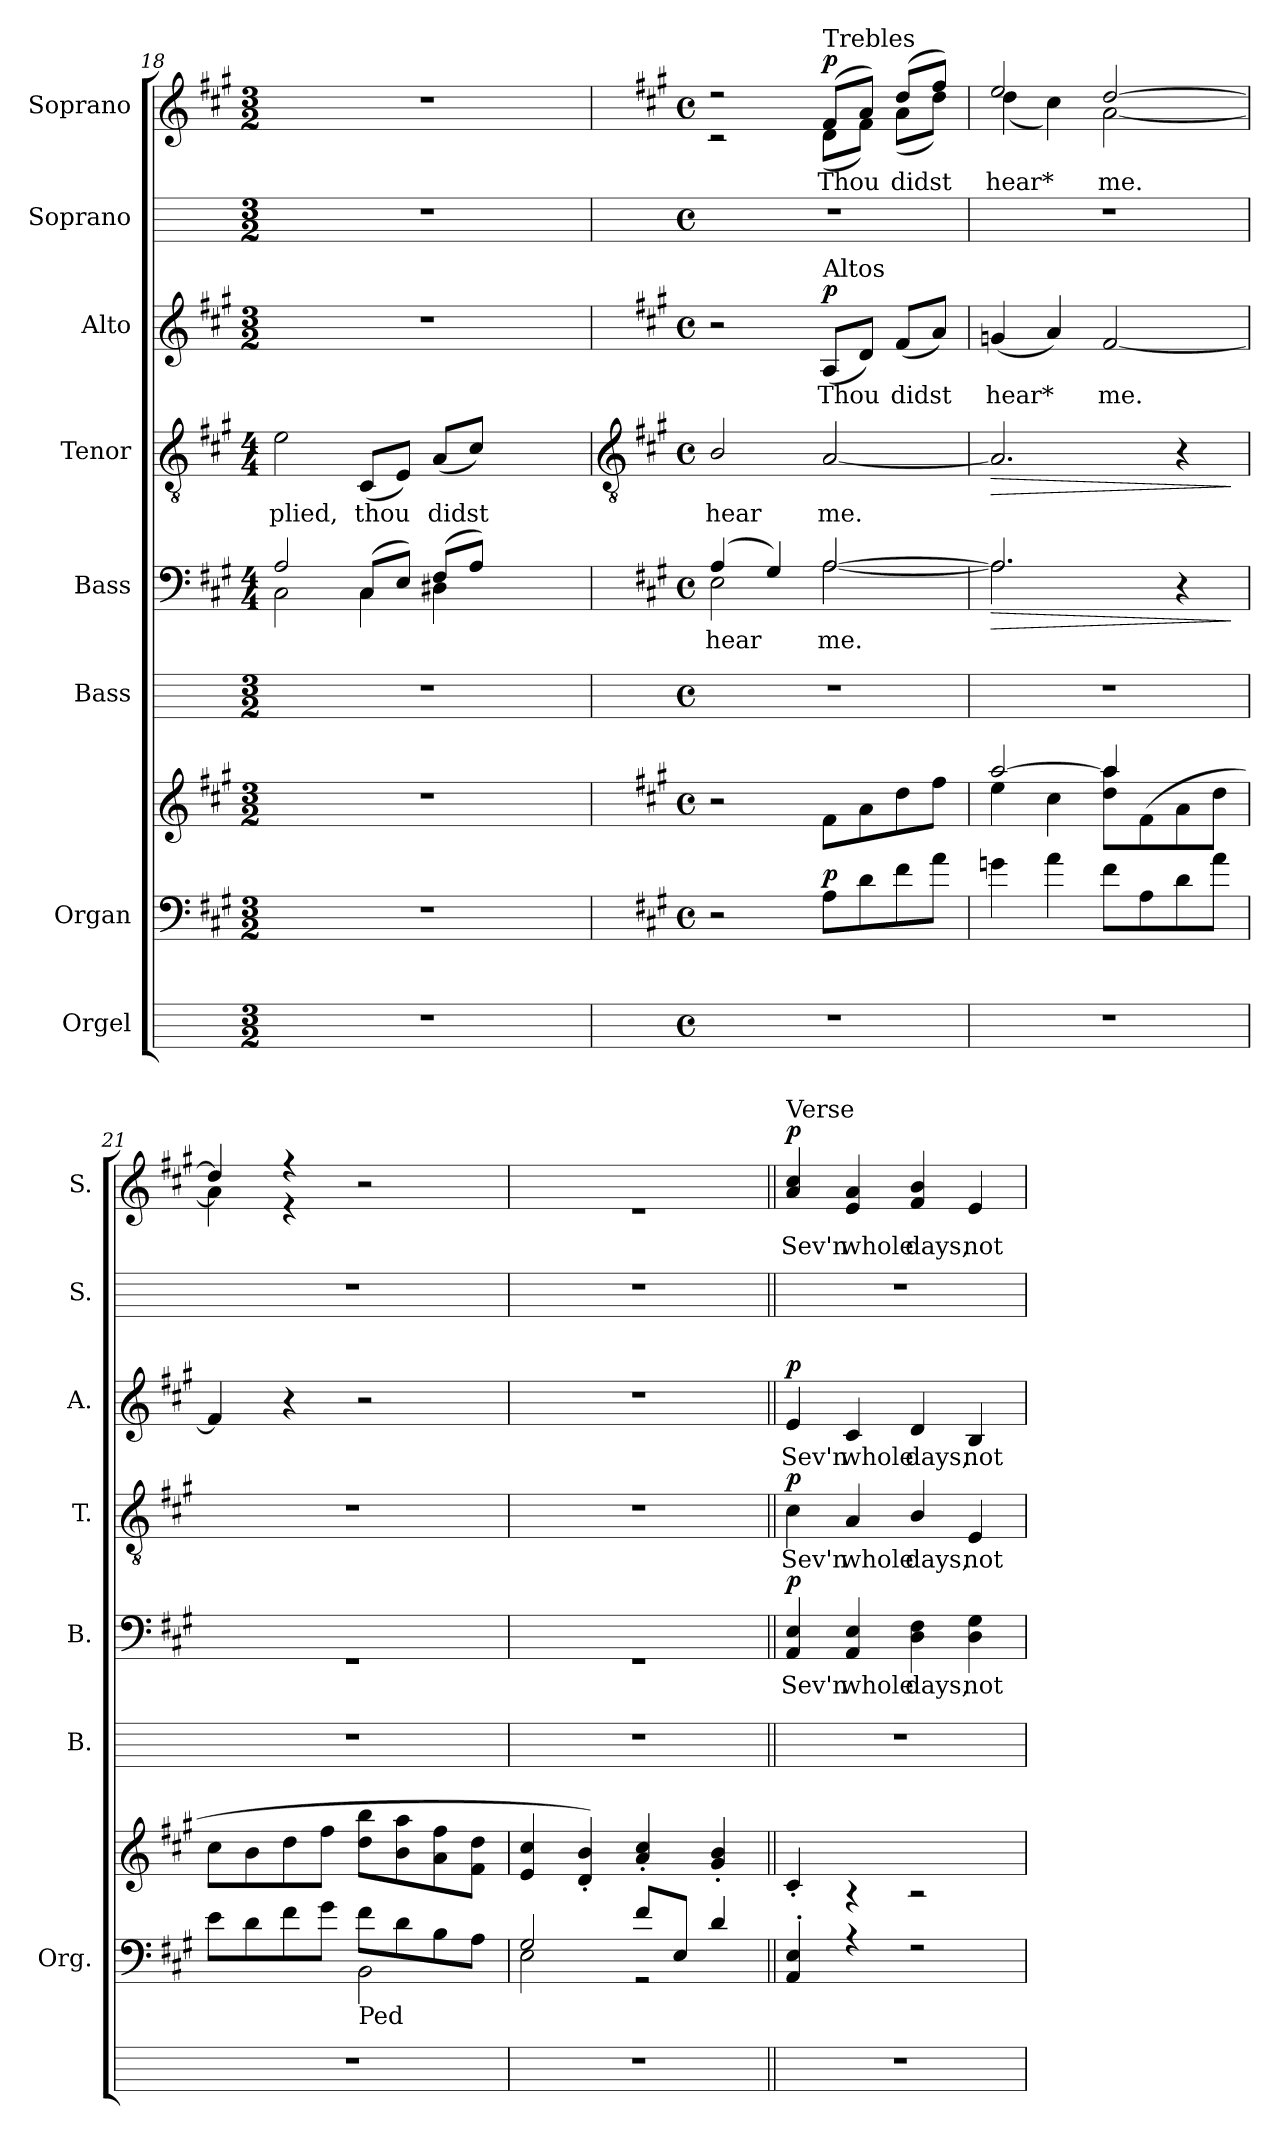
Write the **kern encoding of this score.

**kern	**kern	**kern	**dynam	**kern	**kern	**text	**dynam	**kern	**text	**dynam	**kern	**text	**dynam	**kern	**kern	**text	**dynam
*part8	*part7	*part7	*part7	*part6	*part5	*part5	*part5	*part4	*part4	*part4	*part3	*part3	*part3	*part2	*part1	*part1	*part1
*staff9	*staff8	*staff7	*staff7/8	*staff6	*staff5	*staff5	*staff5	*staff4	*staff4	*staff4	*staff3	*staff3	*staff3	*staff2	*staff1	*staff1	*staff1
*I"Orgel	*I"Organ	*	*	*I"Bass	*I"Bass	*	*	*I"Tenor	*	*	*I"Alto	*	*	*I"Soprano	*I"Soprano	*	*
*	*I'Org.	*	*	*I'B.	*I'B.	*	*	*I'T.	*	*	*I'A.	*	*	*I'S.	*I'S.	*	*
*	*clefF4	*clefG2	*	*	*clefF4	*	*	*clefGv2	*	*	*clefG2	*	*	*	*clefG2	*	*
*	*k[f#c#g#]	*k[f#c#g#]	*	*	*k[f#c#g#]	*	*	*k[f#c#g#]	*	*	*k[f#c#g#]	*	*	*	*k[f#c#g#]	*	*
*	*A:	*A:	*	*	*A:	*	*	*A:	*	*	*A:	*	*	*	*A:	*	*
*M3/2	*M3/2	*M3/2	*	*M3/2	*M4/4	*	*	*M4/4	*	*	*M3/2	*	*	*M3/2	*M3/2	*	*
=18	=18	=18	=18	=18	=18	=18	=18	=18	=18	=18	=18	=18	=18	=18	=18	=18	=18
*	*	*	*	*	*^	*	*	*	*	*	*	*	*	*	*	*	*
!	!	!	!	!	!	!	!	!	!	!LO:LY:b	!	!	!	!	!	!	!	!
1.r	1.r	1.r	.	1.r	2A/	2C#\	.	.	2e	-plied,	.	1.r	.	.	1.r	1.r	.	.
!	!	!	!	!	!	!	!	!	!	!LO:LY:b	!	!	!	!	!	!	!	!
.	.	.	.	.	(>8C#/L	4C#\	.	.	(<8C#L	thou	.	.	.	.	.	.	.	.
.	.	.	.	.	8E/J)	.	.	.	8EJ)	.	.	.	.	.	.	.	.	.
!	!	!	!	!	!	!	!	!	!	!LO:LY:b	!	!	!	!	!	!	!	!
.	.	.	.	.	(>8F#/L	4D#X\	.	.	(<8A/L	didst	.	.	.	.	.	.	.	.
.	.	.	.	.	8A/J)	.	.	.	8c#/J)	.	.	.	.	.	.	.	.	.
.	.	.	.	.	2ryy	2ryy	.	.	2ryy	.	.	.	.	.	.	.	.	.
!!LO:LB:g=z
=19	=19	=19	=19	=19	=19	=19	=19	=19	=19	=19	=19	=19	=19	=19	=19	=19	=19	=19
*	*	*	*	*	*	*	*	*	*clefGv2	*	*	*	*	*	*	*	*	*
*	*k[f#c#g#]	*k[f#c#g#]	*	*	*	*	*	*	*	*	*	*k[f#c#g#]	*	*	*	*k[f#c#g#]	*	*
*	*A:	*A:	*	*	*	*	*	*	*	*	*	*A:	*	*	*	*A:	*	*
*M4/4	*M4/4	*M4/4	*	*M4/4	*M4/4	*	*	*	*M4/4	*	*	*M4/4	*	*	*M4/4	*M4/4	*	*
*met(c)	*met(c)	*met(c)	*	*met(c)	*met(c)	*	*	*	*met(c)	*	*	*met(c)	*	*	*met(c)	*met(c)	*	*
*	*^	*^	*	*	*	*	*	*	*	*	*	*	*	*	*	*	*	*
!	!	!	!	!	!	!	!	!	!LO:LY:b	!	!	!LO:LY:b	!	!	!	!	!	!	!	!
*	*	*	*	*	*	*	*	*	*	*	*	*	*	*	*	*	*	*^	*	*
1r	2r	2ryy	2ryy	2r	.	1r	(>4A/	2E\	hear	.	2B/	hear	.	2r	.	.	1r	2r	2r	.	.
.	.	.	.	.	.	.	4G#/)	.	.	.	.	.	.	.	.	.	.	.	.	.	.
!	!	!	!	!	!	!	!	!	!	!	!	!	!	!	!	!	!	!LO:TX:a:t=Trebles	!	!	!
!	!	!	!	!	!	!	!	!	!	!	!	!	!	!LO:TX:a:t=Altos	!	!	!	!	!	!	!
!	!	!	!	!	!LO:DY:a=2	!	!	!	!LO:LY:b	!	!	!LO:LY:b	!	!	!LO:LY:b	!LO:DY:b	!	!	!	!LO:LY:b	!LO:DY:b
.	8A\L	8ryy	8ryy	8f#\L	p	.	[2A/	[2A\	me.	.	[2A	me.	.	(<8AL	Thou	p	.	(>8f#/L	(<8d\L	Thou	p
.	8d\	4.ryy	4.ryy	8a\	.	.	.	.	.	.	.	.	.	8dJ)	.	.	.	8a/J)	8f#\J)	.	.
!	!	!	!	!	!	!	!	!	!	!	!	!	!	!	!LO:LY:b	!	!	!	!	!LO:LY:b	!
.	8f#\	.	.	8dd\	.	.	.	.	.	.	.	.	.	(<8f#L	didst	.	.	(>8dd/L	(<8a\L	didst	.
.	8a\J	.	.	8ff#\J	.	.	.	.	.	.	.	.	.	8aJ)	.	.	.	8ff#/J)	8dd\J)	.	.
=20	=20	=20	=20	=20	=20	=20	=20	=20	=20	=20	=20	=20	=20	=20	=20	=20	=20	=20	=20	=20	=20
!	!	!	!	!	!	!	!	!	!	!LO:HP:b	!	!	!LO:HP:b	!	!LO:LY:b	!	!	!	!	!LO:LY:b	!
1r	4gn\	1ryy	[2aa/	4ee\	.	1r	2.A/]	2.A\]	.	>	2.A]	.	>	(<4gn	hear*	.	1r	2ee/	(<4dd\	hear*	.
.	4a\	.	.	4cc#\	.	.	.	.	.	.	.	.	.	4a)	.	.	.	.	4cc#\)	.	.
!	!	!	!	!	!	!	!	!	!	!	!	!	!	!	!LO:LY:b	!	!	!	!	!LO:LY:b	!
.	8f#\L	.	4aa/]	8dd\ 8aa\L	.	.	.	.	.	.	.	.	.	[2f#	me.	.	.	[2dd/	[2a\	me.	.
.	8A\	.	.	(>8f#\	.	.	.	.	.	.	.	.	.	.	.	.	.	.	.	.	.
.	8d\	.	4ryy	8a\	.	.	4r	4ryy	.	.	4r	.	.	.	.	.	.	.	.	.	.
.	8a\J	.	.	8dd\J	.	.	.	.	.	.	.	.	.	.	.	.	.	.	.	.	.
*	*v	*v	*	*	*	*	*v	*v	*	*	*	*	*	*	*	*	*	*v	*v	*	*
*	*	*v	*v	*	*	*	*	*	*	*	*	*	*	*	*	*	*	*
.	.	.	.	.	.	.	]	.	.	]	.	.	.	.	.	.	.
=21	=21	=21	=21	=21	=21	=21	=21	=21	=21	=21	=21	=21	=21	=21	=21	=21	=21
*	*^	*^	*	*	*^	*	*	*	*	*	*	*	*	*	*^	*	*
1r	8e\L	2ryy	1ryy	8cc#\L	.	1r	1ryy	1r	.	.	1r	.	.	4f#]	.	.	1r	4dd/]	4a\]	.	.
.	8d\	.	.	8b\	.	.	.	.	.	.	.	.	.	.	.	.	.	.	.	.	.
.	8f#\	.	.	8dd\	.	.	.	.	.	.	.	.	.	4r	.	.	.	4r	4r	.	.
.	8g#\J	.	.	8ff#\J	.	.	.	.	.	.	.	.	.	.	.	.	.	.	.	.	.
!	!LO:TX:b:t=Ped	!	!	!	!	!	!	!	!	!	!	!	!	!	!	!	!	!	!	!	!
.	8f#\L	(>2BB\	.	8dd\ 8bb\L	.	.	.	.	.	.	.	.	.	2r	.	.	.	2ryy	2r	.	.
.	8d\	.	.	8b\ 8aa\	.	.	.	.	.	.	.	.	.	.	.	.	.	.	.	.	.
.	8B\	.	.	8a\ 8ff#\	.	.	.	.	.	.	.	.	.	.	.	.	.	.	.	.	.
.	8A\J	.	.	8f#\ 8dd\J	.	.	.	.	.	.	.	.	.	.	.	.	.	.	.	.	.
=22	=22	=22	=22	=22	=22	=22	=22	=22	=22	=22	=22	=22	=22	=22	=22	=22	=22	=22	=22	=22	=22
1r	2G#/	2E\	1ryy	4e/ 4cc#/	.	1r	1ryy	1r	.	.	1r	.	.	1r	.	.	1r	1ryy	1r	.	.
.	.	.	.	4d/' 4b/')	.	.	.	.	.	.	.	.	.	.	.	.	.	.	.	.	.
.	8f#/L	2r	.	4a/' 4cc#/'	.	.	.	.	.	.	.	.	.	.	.	.	.	.	.	.	.
.	8E/J	.	.	.	.	.	.	.	.	.	.	.	.	.	.	.	.	.	.	.	.
.	4d/	.	.	4g#/' 4b/')	.	.	.	.	.	.	.	.	.	.	.	.	.	.	.	.	.
=23||	=23||	=23||	=23||	=23||	=23||	=23||	=23||	=23||	=23||	=23||	=23||	=23||	=23||	=23||	=23||	=23||	=23||	=23||	=23||	=23||	=23||
!	!	!	!	!	!	!	!	!	!	!	!	!	!	!	!	!	!	!LO:TX:a:t=Verse	!	!	!
!	!	!	!	!	!	!	!	!	!LO:LY:b	!LO:DY:b	!	!LO:LY:b	!LO:DY:b	!	!LO:LY:b	!LO:DY:b	!	!	!	!LO:LY:b	!LO:DY:b
1r	4AA/' 4E/'	1ryy	1ryy	4c#'/	.	1r	4AA/ 4E/	1ryy	Sev'n	p	4c#	Sev'n	p	4e	Sev'n	p	1r	4a/ 4cc#/	1ryy	Sev'n	p
!	!	!	!	!	!	!	!	!	!LO:LY:b	!	!	!LO:LY:b	!	!	!LO:LY:b	!	!	!	!	!LO:LY:b	!
.	4r	.	.	4r	.	.	4AA/ 4E/	.	whole	.	4A	whole	.	4c#	whole	.	.	4e/ 4a/	.	whole	.
!	!	!	!	!	!	!	!	!	!LO:LY:b	!	!	!LO:LY:b	!	!	!LO:LY:b	!	!	!	!	!LO:LY:b	!
.	2r	.	.	2r	.	.	4D\ 4F#\	.	days,	.	4B/	days,	.	4d	days,	.	.	4f#/ 4b/	.	days,	.
!	!	!	!	!	!	!	!	!	!LO:LY:b	!	!	!LO:LY:b	!	!	!LO:LY:b	!	!	!	!	!LO:LY:b	!
.	.	.	.	.	.	.	4D\ 4G#\	.	not	.	4E	not	.	4B	not	.	.	4e/	.	not	.
*	*v	*v	*	*	*	*	*v	*v	*	*	*	*	*	*	*	*	*	*v	*v	*	*
*	*	*v	*v	*	*	*	*	*	*	*	*	*	*	*	*	*	*	*
=	=	=	=	=	=	=	=	=	=	=	=	=	=	=	=	=	=
*-	*-	*-	*-	*-	*-	*-	*-	*-	*-	*-	*-	*-	*-	*-	*-	*-	*-
